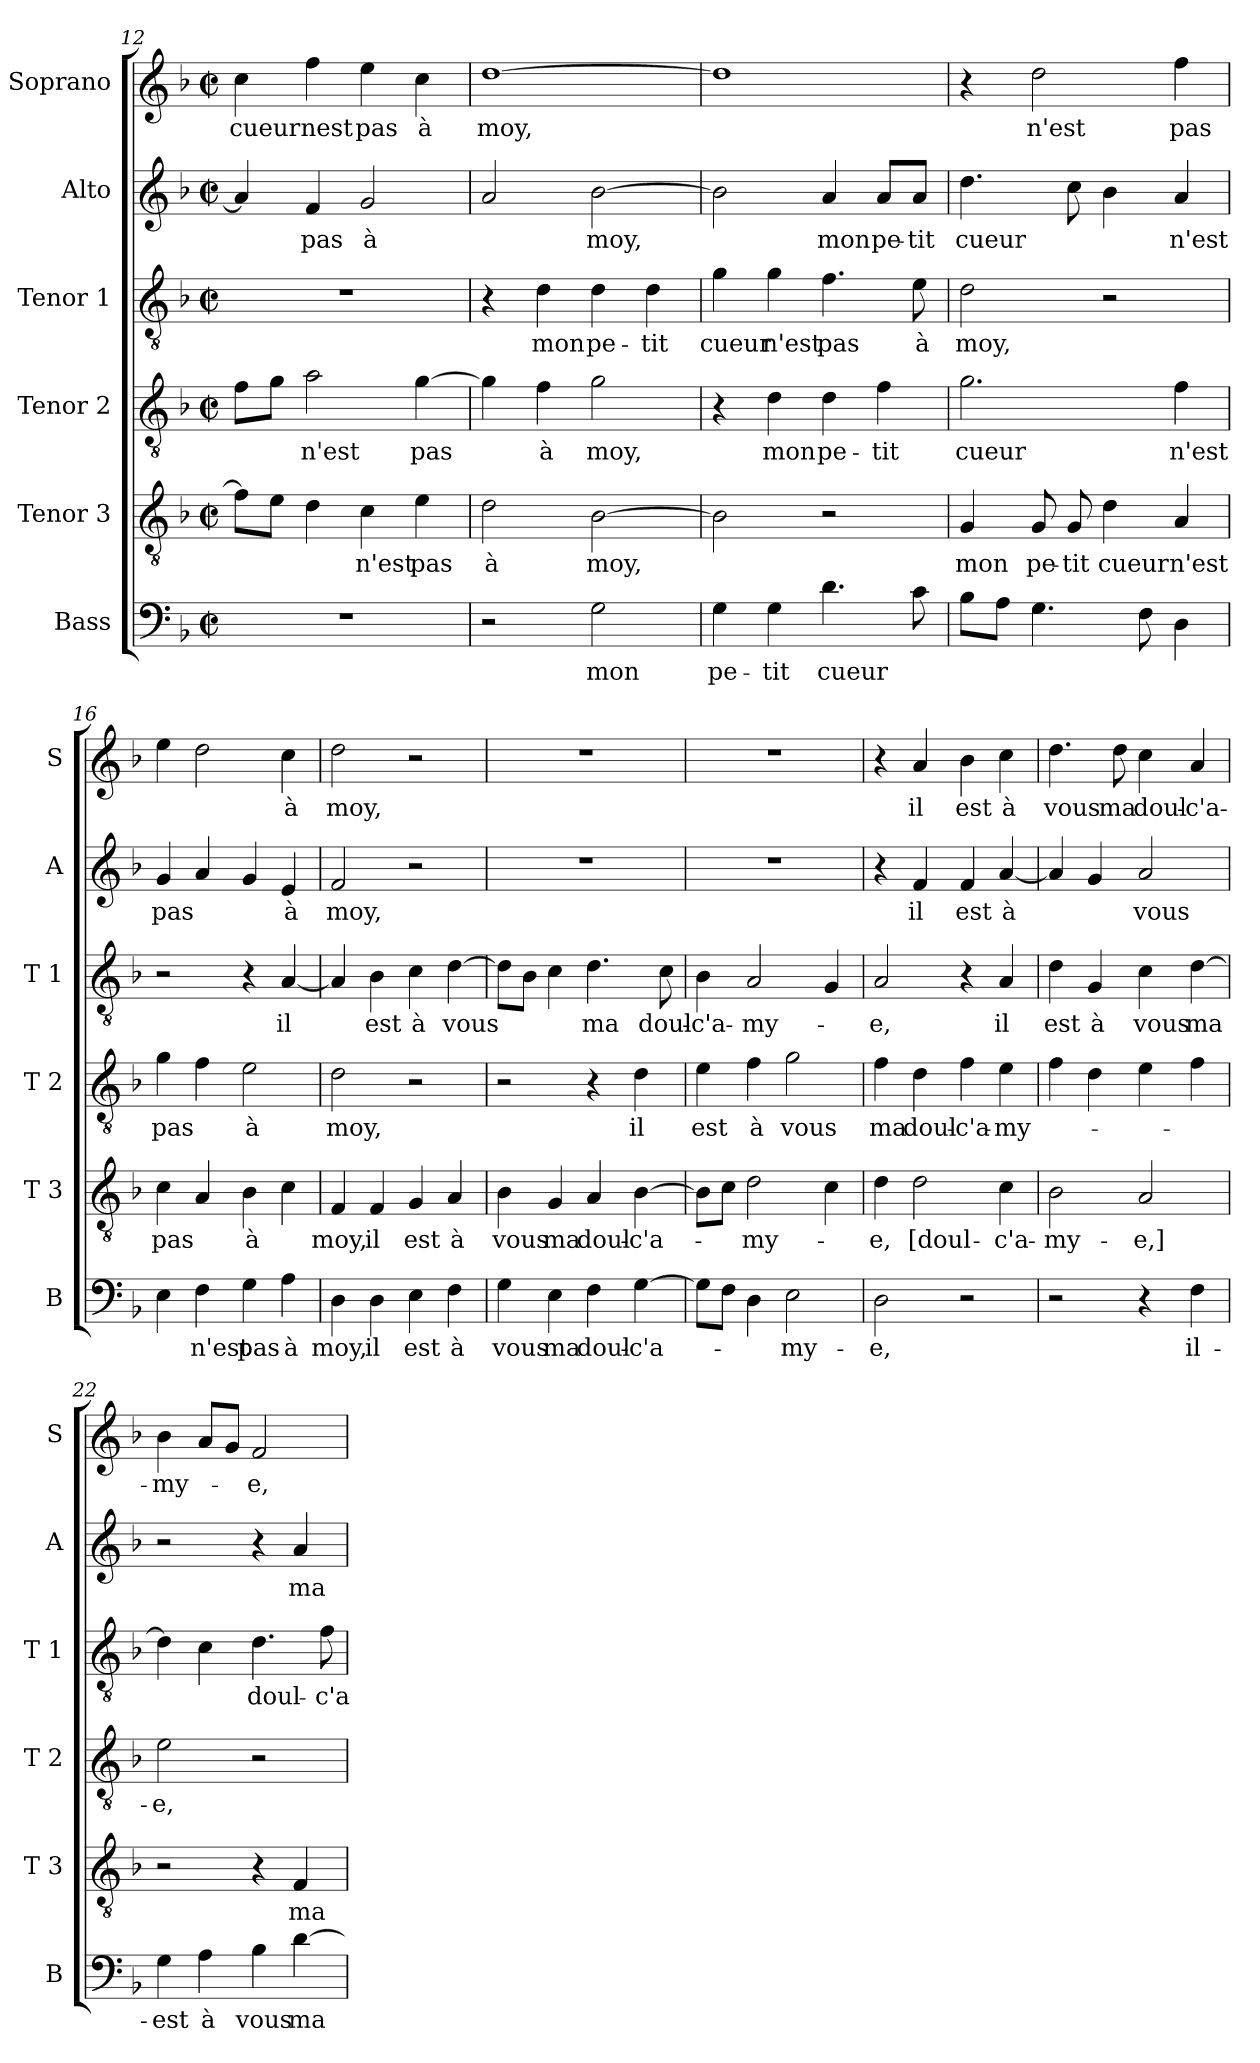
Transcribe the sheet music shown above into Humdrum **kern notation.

**kern	**text	**kern	**text	**kern	**text	**kern	**text	**kern	**text	**kern	**text
*part6	*part6	*part5	*part5	*part4	*part4	*part3	*part3	*part2	*part2	*part1	*part1
*staff6	*staff6	*staff5	*staff5	*staff4	*staff4	*staff3	*staff3	*staff2	*staff2	*staff1	*staff1
*I"Bass	*	*I"Tenor 3	*	*I"Tenor 2	*	*I"Tenor 1	*	*I"Alto	*	*I"Soprano	*
*I'B	*	*I'T 3	*	*I'T 2	*	*I'T 1	*	*I'A	*	*I'S	*
!!LO:PB:g=z
*clefF4	*	*clefGv2	*	*clefGv2	*	*clefGv2	*	*clefG2	*	*clefG2	*
*k[b-]	*	*k[b-]	*	*k[b-]	*	*k[b-]	*	*k[b-]	*	*k[b-]	*
*F:	*	*F:	*	*F:	*	*F:	*	*F:	*	*F:	*
*M2/2	*	*M2/2	*	*M2/2	*	*M2/2	*	*M2/2	*	*M2/2	*
*met(c|)	*	*met(c|)	*	*met(c|)	*	*met(c|)	*	*met(c|)	*	*met(c|)	*
=12	=12	=12	=12	=12	=12	=12	=12	=12	=12	=12	=12
1r	.	8f\L]	.	8f\L	.	1r	.	4a/]	.	4cc\	cueur
.	.	8e\J	.	8g\J	.	.	.	.	.	.	.
.	.	4d\	.	2a\	n'est	.	.	4f/	pas	4ff\	nest
.	.	4c\	n'est	.	.	.	.	2g/	à	4ee\	pas
.	.	4e\	pas	[4g\	pas	.	.	.	.	4cc\	à
=13	=13	=13	=13	=13	=13	=13	=13	=13	=13	=13	=13
2r	.	2d\	à	4g\]	.	4r	.	2a/	.	[1dd	moy,
.	.	.	.	4f\	à	4d\	mon	.	.	.	.
2G\	mon	[2B-\	moy,	2g\	moy,	4d\	pe-	[2b-\	moy,	.	.
.	.	.	.	.	.	4d\	-tit	.	.	.	.
=14	=14	=14	=14	=14	=14	=14	=14	=14	=14	=14	=14
4G\	pe-	2B-\]	.	4r	.	4g\	cueur	2b-\]	.	1dd]	.
4G\	-tit	.	.	4d\	mon	4g\	n'est	.	.	.	.
4.d\	cueur	2r	.	4d\	pe-	4.f\	pas	4a/	mon	.	.
.	.	.	.	4f\	-tit	.	.	8a/L	pe-	.	.
8c\	.	.	.	.	.	8e\	à	8a/J	-tit	.	.
=15	=15	=15	=15	=15	=15	=15	=15	=15	=15	=15	=15
8B-\L	.	4G/	mon	2.g\	cueur	2d\	moy,	4.dd\	cueur	4r	.
8A\J	.	.	.	.	.	.	.	.	.	.	.
4.G\	.	8G/	pe-	.	.	.	.	.	.	2dd\	n'est
.	.	8G/	-tit	.	.	.	.	8cc\	.	.	.
.	.	4d\	cueur	.	.	2r	.	4b-\	.	.	.
8F\	.	.	.	.	.	.	.	.	.	.	.
4D\	.	4A/	n'est	4f\	n'est	.	.	4a/	n'est	4ff\	pas
=16	=16	=16	=16	=16	=16	=16	=16	=16	=16	=16	=16
4E\	.	4c\	pas	4g\	pas	2r	.	4g/	pas	4ee\	.
4F\	n'est	4A/	.	4f\	.	.	.	4a/	.	2dd\	.
4G\	pas	4B-\	à	2e\	à	4r	.	4g/	.	.	.
4A\	à	4c\	.	.	.	[4A/	il	4e/	à	4cc\	à
!!LO:LB:g=z
=17	=17	=17	=17	=17	=17	=17	=17	=17	=17	=17	=17
4D\	moy,	4F/	moy,	2d\	moy,	4A/]	.	2f/	moy,	2dd\	moy,
4D\	il	4F/	il	.	.	4B-\	est	.	.	.	.
4E\	est	4G/	est	2r	.	4c\	à	2r	.	2r	.
4F\	à	4A/	à	.	.	[4d\	vous	.	.	.	.
=18	=18	=18	=18	=18	=18	=18	=18	=18	=18	=18	=18
4G\	vous	4B-\	vous	2r	.	8d\L]	.	1r	.	1r	.
.	.	.	.	.	.	8B-\J	.	.	.	.	.
4E\	ma	4G/	ma	.	.	4c\	.	.	.	.	.
4F\	doul-	4A/	doul-	4r	.	4.d\	ma	.	.	.	.
[4G\	-c'a-	[4B-\	-c'a-	4d\	il	.	.	.	.	.	.
.	.	.	.	.	.	8c\	doul-	.	.	.	.
=19	=19	=19	=19	=19	=19	=19	=19	=19	=19	=19	=19
8G\L]	.	8B-\L]	.	4e\	est	4B-\	-c'a-	1r	.	1r	.
8F\J	.	8c\J	.	.	.	.	.	.	.	.	.
4D\	.	2d\	-my-	4f\	à	2A/	-my-	.	.	.	.
2E\	-my-	.	.	2g\	vous	.	.	.	.	.	.
.	.	4c\	.	.	.	4G/	.	.	.	.	.
=20	=20	=20	=20	=20	=20	=20	=20	=20	=20	=20	=20
2D\	-e,	4d\	-e,	4f\	ma	2A/	-e,	4r	.	4r	.
.	.	2d\	[doul-	4d\	doul-	.	.	4f/	il	4a/	il
2r	.	.	.	4f\	-c'a-	4r	.	4f/	est	4b-\	est
.	.	4c\	-c'a-	4e\	-my-	4A/	il	[4a/	à	4cc\	à
=21	=21	=21	=21	=21	=21	=21	=21	=21	=21	=21	=21
2r	.	2B-\	-my-	4f\	.	4d\	est	4a/]	.	4.dd\	vous
.	.	.	.	4d\	.	4G/	à	4g/	.	.	.
.	.	.	.	.	.	.	.	.	.	8dd\	ma
4r	.	2A/	-e,]	4e\	.	4c\	vous	2a/	vous	4cc\	doul-
4F\	il-	.	.	4f\	.	[4d\	ma	.	.	4a/	-c'a-
=22	=22	=22	=22	=22	=22	=22	=22	=22	=22	=22	=22
4G\	-est	2r	.	2e\	-e,	4d\]	.	2r	.	4b-\	-my-
4A\	à	.	.	.	.	4c\	.	.	.	8a/L	.
.	.	.	.	.	.	.	.	.	.	8g/J	.
4B-\	vous	4r	.	2r	.	4.d\	doul-	4r	.	2f/	-e,
[4d\	ma	4F/	ma	.	.	.	.	4a/	ma	.	.
.	.	.	.	.	.	8f\	-c'a-	.	.	.	.
=	=	=	=	=	=	=	=	=	=	=	=
*-	*-	*-	*-	*-	*-	*-	*-	*-	*-	*-	*-
